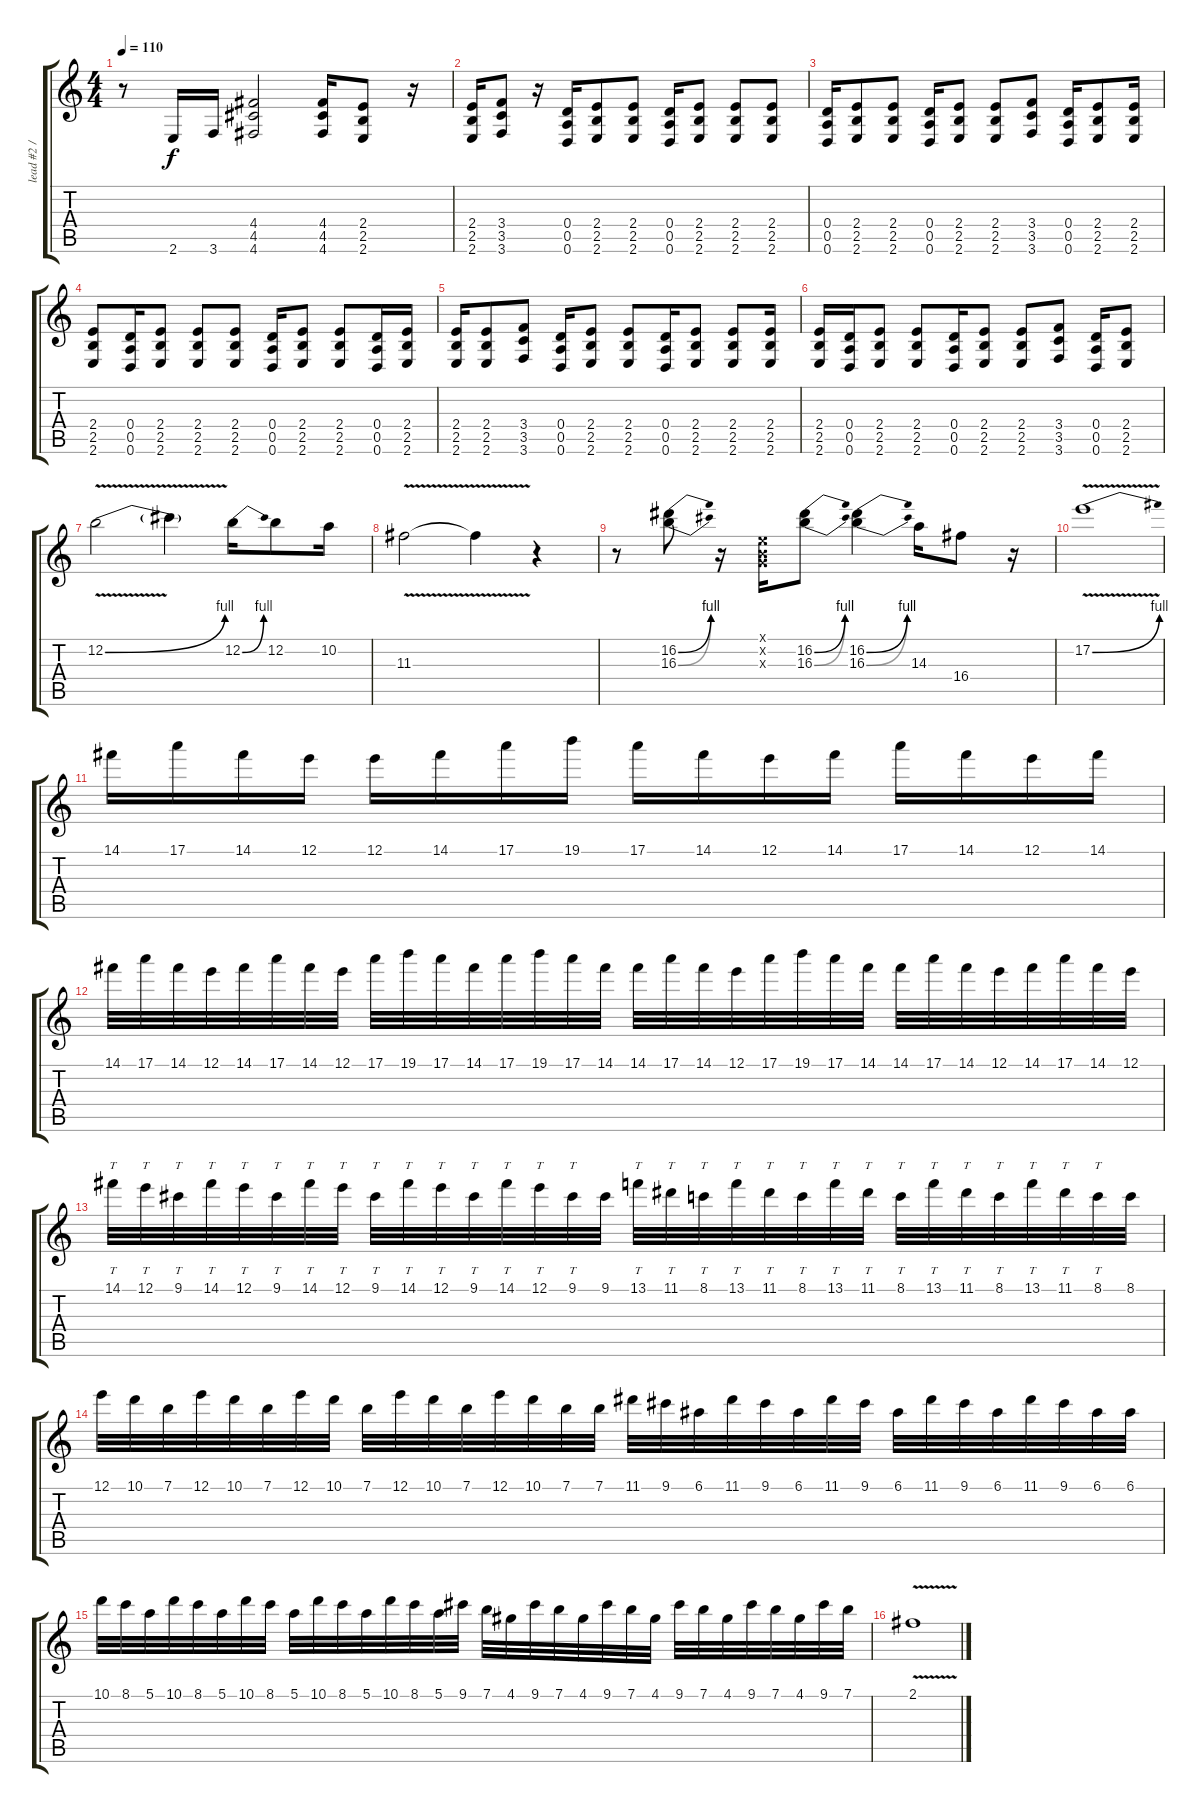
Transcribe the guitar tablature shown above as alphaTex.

\track ("lead #2 / rhythm #1" "lead #2 / ") {instrument distortionguitar}
\staff {score tabs}
\tuning (E4 B3 G3 D3 A2 D2) {hide}
\ts (4 4)
\tempo 110
\clef g2
\ks c
r.8{dy f} 2.6.16 3.6.16 (4.4 4.5 4.6).2 (4.4 4.5 4.6).16 (2.4 2.5 2.6).8 r.16 |
(2.4 2.5 2.6).16 (3.4 3.5 3.6).8 r.16 (0.4 0.5 0.6).16 (2.4 2.5 2.6).8 (2.4 2.5 2.6).8 (0.4 0.5 0.6).16 (2.4 2.5 2.6).8 (2.4 2.5 2.6).8 (2.4 2.5 2.6).8 |
(0.4 0.5 0.6).16 (2.4 2.5 2.6).8 (2.4 2.5 2.6).8 (0.4 0.5 0.6).16 (2.4 2.5 2.6).8 (2.4 2.5 2.6).8 (3.4 3.5 3.6).8 (0.4 0.5 0.6).16 (2.4 2.5 2.6).8 (2.4 2.5 2.6).16 |
(2.4 2.5 2.6).8 (0.4 0.5 0.6).16 (2.4 2.5 2.6).8 (2.4 2.5 2.6).8 (2.4 2.5 2.6).8 (0.4 0.5 0.6).16 (2.4 2.5 2.6).8 (2.4 2.5 2.6).8 (0.4 0.5 0.6).16 (2.4 2.5 2.6).16 |
(2.4 2.5 2.6).16 (2.4 2.5 2.6).8 (3.4 3.5 3.6).8 (0.4 0.5 0.6).16 (2.4 2.5 2.6).8 (2.4 2.5 2.6).8 (0.4 0.5 0.6).16 (2.4 2.5 2.6).8 (2.4 2.5 2.6).8 (2.4 2.5 2.6).16 |
(2.4 2.5 2.6).16 (0.4 0.5 0.6).16 (2.4 2.5 2.6).8 (2.4 2.5 2.6).8 (0.4 0.5 0.6).16 (2.4 2.5 2.6).8 (2.4 2.5 2.6).8 (3.4 3.5 3.6).8 (0.4 0.5 0.6).16 (2.4 2.5 2.6).8 |
12.2{be (bend 0 0 60 4) v}.2 12.2{t}.4 12.2{be (bend 0 0 60 4)}.16 12.2.8 10.2.16 |
11.3{v}.2 11.3{t}.4 r.4 |
r.8 (16.2{be (bend 0 0 60 4)} 16.3{be (bend 0 0 60 4)}).8 r.16 (0.1{x} 0.2{x} 0.3{x}).16 (16.2{be (bend 0 0 60 4)} 16.3{be (bend 0 0 60 4)}).8 (16.2{be (bend 0 0 60 4)} 16.3{be (bend 0 0 60 4)}).4 14.3.16 16.4.8 r.16 |
17.2{be (bend 0 0 60 4) v}.1 |
14.1.16 17.1.16 14.1.16 12.1.16 12.1.16 14.1.16 17.1.16 19.1.16 17.1.16 14.1.16 12.1.16 14.1.16 17.1.16 14.1.16 12.1.16 14.1.16 |
14.1.32 17.1.32 14.1.32 12.1.32 14.1.32 17.1.32 14.1.32 12.1.32 17.1.32 19.1.32 17.1.32 14.1.32 17.1.32 19.1.32 17.1.32 14.1.32 14.1.32 17.1.32 14.1.32 12.1.32 17.1.32 19.1.32 17.1.32 14.1.32 14.1.32 17.1.32 14.1.32 12.1.32 14.1.32 17.1.32 14.1.32 12.1.32 |
14.1.32{tt} 12.1.32{tt} 9.1.32{tt} 14.1.32{tt} 12.1.32{tt} 9.1.32{tt} 14.1.32{tt} 12.1.32{tt} 9.1.32{tt} 14.1.32{tt} 12.1.32{tt} 9.1.32{tt} 14.1.32{tt} 12.1.32{tt} 9.1.32{tt} 9.1.32 13.1.32{tt} 11.1.32{tt} 8.1.32{tt} 13.1.32{tt} 11.1.32{tt} 8.1.32{tt} 13.1.32{tt} 11.1.32{tt} 8.1.32{tt} 13.1.32{tt} 11.1.32{tt} 8.1.32{tt} 13.1.32{tt} 11.1.32{tt} 8.1.32{tt} 8.1.32 |
12.1.32 10.1.32 7.1.32 12.1.32 10.1.32 7.1.32 12.1.32 10.1.32 7.1.32 12.1.32 10.1.32 7.1.32 12.1.32 10.1.32 7.1.32 7.1.32 11.1.32 9.1.32 6.1.32 11.1.32 9.1.32 6.1.32 11.1.32 9.1.32 6.1.32 11.1.32 9.1.32 6.1.32 11.1.32 9.1.32 6.1.32 6.1.32 |
10.1.32 8.1.32 5.1.32 10.1.32 8.1.32 5.1.32 10.1.32 8.1.32 5.1.32 10.1.32 8.1.32 5.1.32 10.1.32 8.1.32 5.1.32 9.1.32 7.1.32 4.1.32 9.1.32 7.1.32 4.1.32 9.1.32 7.1.32 4.1.32 9.1.32 7.1.32 4.1.32 9.1.32 7.1.32 4.1.32 9.1.32 7.1.32 |
2.1{v}.1
